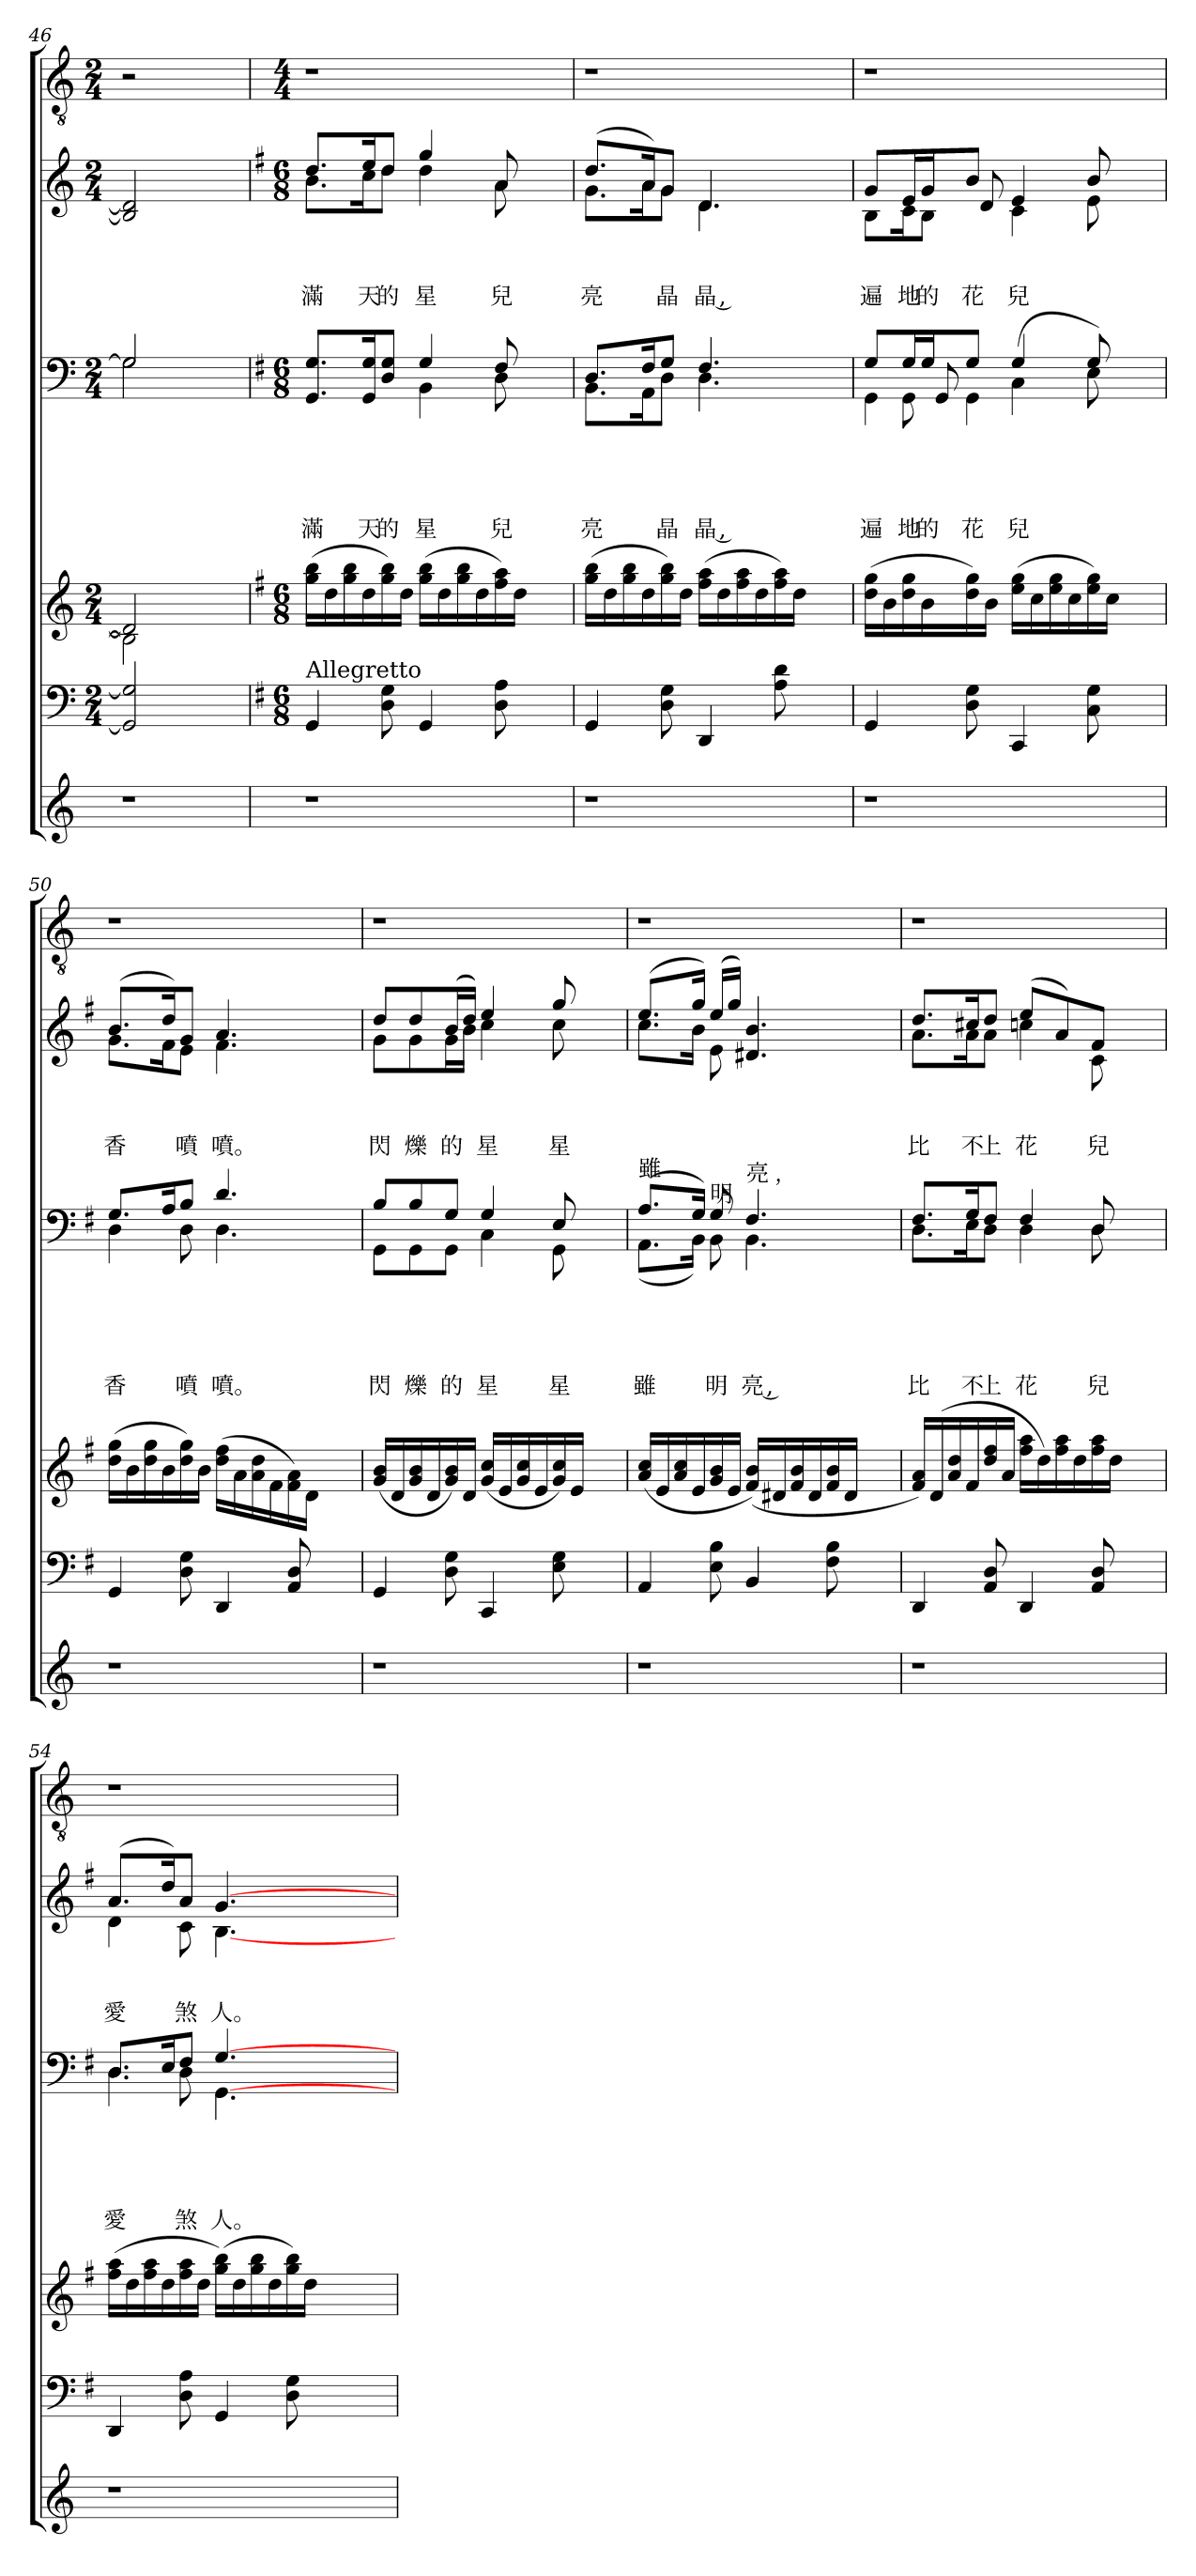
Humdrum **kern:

**kern	**kern	**kern	**kern	**text	**text	**text	**text	**text	**kern	**text	**text	**text	**kern
*part6	*part5	*part4	*part3	*part3	*part3	*part3	*part3	*part3	*part2	*part2	*part2	*part2	*part1
*staff6	*staff5	*staff4	*staff3	*staff3	*staff3	*staff3	*staff3	*staff3	*staff2	*staff2	*staff2	*staff2	*staff1
*clefG2	*clefF4	*clefG2	*clefF4	*	*	*	*	*	*clefG2	*	*	*	*clefGv2
*k[]	*k[]	*k[]	*k[]	*	*	*	*	*	*k[]	*	*	*	*k[]
*C:	*C:	*C:	*C:	*	*	*	*	*	*C:	*	*	*	*C:
*	*M2/4	*M2/4	*M2/4	*	*	*	*	*	*M2/4	*	*	*	*M2/4
=46	=46	=46	=46	=46	=46	=46	=46	=46	=46	=46	=46	=46	=46
*	*	*^	*^	*	*	*	*	*	*	*	*	*	*
1r	2GG/] 2G/]	2d/]	2B\]	2G/	2G\]	.	.	.	.	.	2B/] 2d/]	.	.	.	2r
.	2ryy	2ryy	2ryy	2ryy	2ryy	.	.	.	.	.	2ryy	.	.	.	2ryy
*	*	*v	*v	*	*	*	*	*	*	*	*	*	*	*	*
=47	=47	=47	=47	=47	=47	=47	=47	=47	=47	=47	=47	=47	=47	=47
*	*k[f#]	*k[f#]	*k[f#]	*	*	*	*	*	*	*k[f#]	*	*	*	*
*	*G:	*G:	*G:	*	*	*	*	*	*	*G:	*	*	*	*
*	*M6/8	*M6/8	*M6/8	*	*	*	*	*	*	*M6/8	*	*	*	*M4/4
*	*MM72	*MM72	*	*	*	*	*	*	*	*MM72	*	*	*	*
*	*	*^	*	*	*	*	*	*	*	*	*	*	*	*
!	!	!	!	!	!	!	!	!	!	!	!LO:TX:a:t=Allegretto	!	!	!	!
!	!	!LO:TX:a:t=Allegretto	!	!	!	!	!	!	!	!	!	!	!	!	!
!	!LO:TX:a:t=Allegretto	!	!	!	!	!	!	!	!	!	!	!	!	!	!
!	!	!	!	!	!	!	!	!	!	!LO:LY:b	!	!	!	!LO:LY:b	!
*	*	*v	*v	*	*	*	*	*	*	*	*^	*	*	*	*
1r	4GG/	(>16gg\ 16bb\LL	8.GG/ 8.G/L	4.ryy	.	.	.	.	滿	8.dd/L	8.b\L	.	.	滿	1r
.	.	16dd\	.	.	.	.	.	.	.	.	.	.	.	.	.
.	.	16gg\ 16bb\	.	.	.	.	.	.	.	.	.	.	.	.	.
!	!	!	!	!	!	!	!	!	!LO:LY:b	!	!	!	!	!LO:LY:b	!
.	.	16dd\	16GG/ 16G/k	.	.	.	.	.	天	16ee/k	16cc\k	.	.	天	.
!	!	!	!	!	!	!	!	!	!LO:LY:b	!	!	!	!	!LO:LY:b	!
.	8D\ 8G\	16gg\ 16bb\)	8D/ 8G/J	.	.	.	.	.	的	8dd/J	8dd\J	.	.	的	.
.	.	16dd\JJ	.	.	.	.	.	.	.	.	.	.	.	.	.
!	!	!	!	!	!	!	!	!	!LO:LY:b	!	!	!	!	!LO:LY:b	!
.	4GG/	(>16gg\ 16bb\LL	4G/	4BB\	.	.	.	.	星	4gg/	4dd\	.	.	星	.
.	.	16dd\	.	.	.	.	.	.	.	.	.	.	.	.	.
.	.	16gg\ 16bb\	.	.	.	.	.	.	.	.	.	.	.	.	.
.	.	16dd\	.	.	.	.	.	.	.	.	.	.	.	.	.
!	!	!	!	!	!	!	!	!	!LO:LY:b	!	!	!	!	!LO:LY:b	!
.	8D\ 8A\	16ff#\ 16aa\)	8F#/	8D\	.	.	.	.	兒	8a/	8a\	.	.	兒	.
.	.	16dd\JJ	.	.	.	.	.	.	.	.	.	.	.	.	.
.	4ryy	4ryy	4ryy	4ryy	.	.	.	.	.	4ryy	4ryy	.	.	.	.
=48	=48	=48	=48	=48	=48	=48	=48	=48	=48	=48	=48	=48	=48	=48	=48
!	!	!	!	!	!	!	!	!	!LO:LY:b	!	!	!	!	!LO:LY:b	!
1r	4GG/	(>16gg\ 16bb\LL	8.D/L	8.BB\L	.	.	.	.	亮	(>8.dd/L	8.g\L	.	.	亮	1r
.	.	16dd\	.	.	.	.	.	.	.	.	.	.	.	.	.
.	.	16gg\ 16bb\	.	.	.	.	.	.	.	.	.	.	.	.	.
.	.	16dd\	16F#/k	16AA\k	.	.	.	.	.	16a/k)	16a\k	.	.	.	.
!	!	!	!	!	!	!	!	!	!LO:LY:b:rj	!	!	!	!	!LO:LY:b:rj	!
.	8D\ 8G\	16gg\ 16bb\)	8G/J	8D\J	.	.	.	.	晶	8g/J	8g\J	.	.	晶	.
.	.	16dd\JJ	.	.	.	.	.	.	.	.	.	.	.	.	.
!	!	!	!	!	!	!	!	!	!LO:LY:b:rj	!	!	!	!	!LO:LY:b:rj	!
.	4DD/	(>16ff#\ 16aa\LL	4.F#/	4.D\	.	.	.	.	晶 ,	4.d/	4.d\	.	.	晶 ,	.
.	.	16dd\	.	.	.	.	.	.	.	.	.	.	.	.	.
.	.	16ff#\ 16aa\	.	.	.	.	.	.	.	.	.	.	.	.	.
.	.	16dd\	.	.	.	.	.	.	.	.	.	.	.	.	.
.	8A\ 8d\	16ff#\ 16aa\)	.	.	.	.	.	.	.	.	.	.	.	.	.
.	.	16dd\JJ	.	.	.	.	.	.	.	.	.	.	.	.	.
.	4ryy	4ryy	4ryy	4ryy	.	.	.	.	.	4ryy	4ryy	.	.	.	.
!!LO:LB:g=z
=49	=49	=49	=49	=49	=49	=49	=49	=49	=49	=49	=49	=49	=49	=49	=49
!	!	!	!	!	!	!	!	!	!LO:LY:b	!	!	!	!	!LO:LY:b	!
*	*	*	*^	*^	*	*	*	*	*	*	*^	*	*	*	*
1r	4GG/	(>16dd\ 16gg\LL	8G/L	4GG\	8ryy	8.ryy	.	.	.	.	遍	8g/L	8B\L	4ryy	.	.	遍	1r
.	.	16b\	.	.	.	.	.	.	.	.	.	.	.	.	.	.	.	.
!	!	!	!	!	!	!	!	!	!	!	!LO:LY:b	!	!	!	!	!	!LO:LY:b	!
.	.	16dd\ 16gg\	16G/L	.	8GG\	.	.	.	.	.	地	16e/L	16c\k	.	.	.	地	.
!	!	!	!	!	!	!	!	!	!	!	!LO:LY:b	!	!	!	!	!	!LO:LY:b	!
.	.	16b\	16G/J	.	.	8GG/	.	.	.	.	的	16g/J	8B\J	.	.	.	的	.
!	!	!	!	!	!	!	!	!	!	!	!LO:LY:b	!	!	!	!	!	!LO:LY:b	!
.	8D\ 8G\	16dd\ 16gg\)	8G/J	4GG\	4ryy	.	.	.	.	.	花	8b/J	.	8d/	.	.	花	.
.	.	16b\JJ	.	.	.	16ryy	.	.	.	.	.	.	4ryy	.	.	.	.	.
!	!	!	!	!	!	!	!	!	!	!	!LO:LY:b	!	!	!	!	!	!LO:LY:b	!
.	4CC/	(>16ee\ 16gg\LL	(4G/	.	.	(>4C\	.	.	.	.	兒	(<4c\	.	4e/	.	.	兒	.
.	.	16cc\	.	.	.	.	.	.	.	.	.	.	.	.	.	.	.	.
.	.	16ee\ 16gg\	.	4ryy	2ryy	.	.	.	.	.	.	.	.	.	.	.	.	.
.	.	16cc\	.	.	.	.	.	.	.	.	.	.	4..ryy	.	.	.	.	.
.	8C\ 8G\	16ee\ 16gg\)	(8E\	.	.	8G/)	.	.	.	.	.	(8b/	.	8e\)	.	.	.	.
.	.	16cc\JJ	.	.	.	.	.	.	.	.	.	.	.	.	.	.	.	.
.	4ryy	4ryy	4ryy	4ryy	.	4ryy	.	.	.	.	.	4ryy	.	4ryy	.	.	.	.
=50	=50	=50	=50	=50	=50	=50	=50	=50	=50	=50	=50	=50	=50	=50	=50	=50	=50	=50
!	!	!	!	!	!	!	!	!	!	!	!LO:LY:b	!	!	!	!	!	!LO:LY:b	!
*	*	*	*	*v	*v	*v	*	*	*	*	*	*	*	*	*	*	*	*
*	*	*	*	*	*	*	*	*	*	*	*v	*v	*	*	*	*
1r	4GG/	(>16dd\ 16gg\LL	8.G/L	4D\	.	.	.	.	香	(>8.b/L	8.g\L	.	.	香	1r
.	.	16b\	.	.	.	.	.	.	.	.	.	.	.	.	.
.	.	16dd\ 16gg\	.	.	.	.	.	.	.	.	.	.	.	.	.
.	.	16b\	16A/k	.	.	.	.	.	.	16dd/k)	16f#\k	.	.	.	.
!	!	!	!	!	!	!	!	!	!LO:LY:b	!	!	!	!	!LO:LY:b	!
.	8D\ 8G\	16dd\ 16gg\)	8B/J	8D\	.	.	.	.	噴	8g/J	8e\J	.	.	噴	.
.	.	16b\JJ	.	.	.	.	.	.	.	.	.	.	.	.	.
!	!	!	!	!	!	!	!	!	!LO:LY:b	!	!	!	!	!LO:LY:b	!
.	4DD/	(>16dd\ 16ff#\LL	4.d/	4.D\	.	.	.	.	噴。	4.a/	4.f#\	.	.	噴。	.
.	.	16a\	.	.	.	.	.	.	.	.	.	.	.	.	.
.	.	16a\ 16dd\	.	.	.	.	.	.	.	.	.	.	.	.	.
.	.	16f#\	.	.	.	.	.	.	.	.	.	.	.	.	.
.	8AA/ 8D/	16f#\ 16a\)	.	.	.	.	.	.	.	.	.	.	.	.	.
.	.	16d\JJ	.	.	.	.	.	.	.	.	.	.	.	.	.
.	4ryy	4ryy	4ryy	4ryy	.	.	.	.	.	4ryy	4ryy	.	.	.	.
=51	=51	=51	=51	=51	=51	=51	=51	=51	=51	=51	=51	=51	=51	=51	=51
!	!	!	!	!	!	!	!	!	!LO:LY:b:rj	!	!	!	!	!LO:LY:b:rj	!
1r	4GG/	(<16g/ 16b/LL	8B/L	8GG\L	.	.	.	.	閃	8dd/L	8g\L	.	.	閃	1r
.	.	16d/	.	.	.	.	.	.	.	.	.	.	.	.	.
!	!	!	!	!	!	!	!	!	!LO:LY:b	!	!	!	!	!LO:LY:b	!
.	.	16g/ 16b/	8B/	8GG\	.	.	.	.	爍	8dd/	8g\	.	.	爍	.
.	.	16d/	.	.	.	.	.	.	.	.	.	.	.	.	.
!	!	!	!	!	!	!	!	!	!LO:LY:b	!	!	!	!	!LO:LY:b	!
.	8D\ 8G\	16g/ 16b/)	8G/J	8GG\J	.	.	.	.	的	(>16b/L	16g\L	.	.	的	.
.	.	16d/JJ	.	.	.	.	.	.	.	16dd/JJ)	16b\JJ	.	.	.	.
!	!	!	!	!	!	!	!	!	!LO:LY:b	!	!	!	!	!LO:LY:b	!
.	4CC/	(<16g/ 16cc/LL	4G/	4C\	.	.	.	.	星	4ee/	4cc\	.	.	星	.
.	.	16e/	.	.	.	.	.	.	.	.	.	.	.	.	.
.	.	16g/ 16cc/	.	.	.	.	.	.	.	.	.	.	.	.	.
.	.	16e/	.	.	.	.	.	.	.	.	.	.	.	.	.
!	!	!	!	!	!	!	!	!	!LO:LY:b	!	!	!	!	!LO:LY:b	!
.	8E\ 8G\	16g/ 16cc/)	8E/	8GG\	.	.	.	.	星	8gg/	8cc\	.	.	星	.
.	.	16e/JJ	.	.	.	.	.	.	.	.	.	.	.	.	.
.	4ryy	4ryy	4ryy	4ryy	.	.	.	.	.	4ryy	4ryy	.	.	.	.
!!LO:PB:g=z
=52	=52	=52	=52	=52	=52	=52	=52	=52	=52	=52	=52	=52	=52	=52	=52
!	!	!	!LO:TX:a:t=雖	!	!	!	!	!	!	!	!	!	!	!	!
!	!	!	!	!	!	!	!	!	!LO:LY:b	!	!	!	!	!	!
1r	4AA/	(<16a/ 16cc/LL	(>8.A/L	(<8.AA\L	.	.	.	.	雖	(>8.ee/L	8.cc\L	.	.	.	1r
.	.	16e/	.	.	.	.	.	.	.	.	.	.	.	.	.
.	.	16a/ 16cc/	.	.	.	.	.	.	.	.	.	.	.	.	.
.	.	16e/	16G/Jk)	16BB\Jk)	.	.	.	.	.	16gg/Jk)	16b\Jk	.	.	.	.
!	!	!	!LO:TX:a:t=明	!	!	!	!	!	!	!	!	!	!	!	!
!	!	!	!	!	!	!	!	!	!LO:LY:b	!	!	!	!	!	!
.	8E\ 8B\	16g/ 16b/	8G/	8BB\	.	.	.	.	明	(>16ee/LL	8e\	.	.	.	.
.	.	16e/JJ	.	.	.	.	.	.	.	16gg/JJ)	.	.	.	.	.
!	!	!	!LO:TX:a:t=亮 ,	!	!	!	!	!	!	!	!	!	!	!	!
!	!	!	!	!	!	!	!	!	!LO:LY:b:rj	!	!	!	!	!	!
.	4BB/	(<16f#/ 16b/LL)	4.F#/	4.BB\	.	.	.	.	亮 ,	4.d#X/ 4.b/	4ryy	.	.	.	.
.	.	16d#X/	.	.	.	.	.	.	.	.	.	.	.	.	.
.	.	16f#/ 16b/	.	.	.	.	.	.	.	.	.	.	.	.	.
.	.	16d#/	.	.	.	.	.	.	.	.	.	.	.	.	.
.	8F#\ 8B\	16f#/ 16b/	.	.	.	.	.	.	.	.	4.ryy	.	.	.	.
.	.	16d#/JJ	.	.	.	.	.	.	.	.	.	.	.	.	.
.	4ryy	4ryy	4ryy	4ryy	.	.	.	.	.	4ryy	.	.	.	.	.
=53	=53	=53	=53	=53	=53	=53	=53	=53	=53	=53	=53	=53	=53	=53	=53
!	!	!	!	!	!	!	!	!	!LO:LY:b	!	!	!	!	!LO:LY:b	!
1r	4DD/	16f#/ 16a/LL)	8.F#/L	8.D\L	.	.	.	.	比	8.dd/L	8.a\L	.	.	比	1r
.	.	(<16d/	.	.	.	.	.	.	.	.	.	.	.	.	.
.	.	16a/ 16dd/	.	.	.	.	.	.	.	.	.	.	.	.	.
!	!	!	!	!	!	!	!	!	!LO:LY:b	!	!	!	!	!LO:LY:b	!
.	.	16f#/	16G/k	16E\k	.	.	.	.	不	16cc#X/k	16a\k	.	.	不	.
!	!	!	!	!	!	!	!	!	!LO:LY:b	!	!	!	!	!LO:LY:b	!
.	8AA/ 8D/	16dd/ 16ff#/	8F#/J	8D\J	.	.	.	.	上	8dd/J	8a\J	.	.	上	.
.	.	16a/JJ	.	.	.	.	.	.	.	.	.	.	.	.	.
!	!	!	!	!	!	!	!	!	!LO:LY:b	!	!	!	!	!LO:LY:b	!
.	4DD/	16ff#\ 16aa\LL	4F#/	4D\	.	.	.	.	花	(>8ee/L	4ccn\	.	.	花	.
.	.	16dd\)	.	.	.	.	.	.	.	.	.	.	.	.	.
.	.	16ff#\ 16aa\	.	.	.	.	.	.	.	8a/)	.	.	.	.	.
.	.	16dd\	.	.	.	.	.	.	.	.	.	.	.	.	.
!	!	!	!	!	!	!	!	!	!LO:LY:b	!	!	!	!	!LO:LY:b	!
.	8AA/ 8D/	16ff#\ 16aa\	8D/	8D\	.	.	.	.	兒	8f#/J	8c\	.	.	兒	.
.	.	16dd\JJ	.	.	.	.	.	.	.	.	.	.	.	.	.
.	4ryy	4ryy	4ryy	4ryy	.	.	.	.	.	4ryy	4ryy	.	.	.	.
=54	=54	=54	=54	=54	=54	=54	=54	=54	=54	=54	=54	=54	=54	=54	=54
!	!	!	!	!	!	!	!	!	!LO:LY:b	!	!	!	!	!LO:LY:b	!
*	*	*	*	*^	*	*	*	*	*	*	*	*	*	*	*
1r	4DD/	(>16ff#\ 16aa\LL)	8.D/L	4.D\	4ryy	.	.	.	.	愛	(>8.a/L	4d\	.	.	愛	1r
.	.	16dd\	.	.	.	.	.	.	.	.	.	.	.	.	.	.
.	.	16ff#\ 16aa\	.	.	.	.	.	.	.	.	.	.	.	.	.	.
.	.	16dd\	16E/k	.	.	.	.	.	.	.	16dd/k)	.	.	.	.	.
!	!	!	!	!	!	!	!	!	!	!LO:LY:b	!	!	!	!	!LO:LY:b	!
.	8D\ 8A\	16ff#\ 16aa\	8F#/J	.	8D\	.	.	.	.	煞	8a/J	8c\	.	.	煞	.
.	.	16dd\JJ	.	.	.	.	.	.	.	.	.	.	.	.	.	.
!	!	!	!	!	!	!	!	!	!	!LO:LY:b	!	!	!	!	!LO:LY:b	!
.	4GG/	(>16gg\ 16bb\LL)	[<4.GG\	4ryy	[<4.G/	.	.	.	.	人。	[<4.g/	[<4.B\	.	.	人。	.
.	.	16dd\	.	.	.	.	.	.	.	.	.	.	.	.	.	.
.	.	16gg\ 16bb\	.	.	.	.	.	.	.	.	.	.	.	.	.	.
.	.	16dd\	.	.	.	.	.	.	.	.	.	.	.	.	.	.
.	8D\ 8G\	16gg\ 16bb\)	.	4.ryy	.	.	.	.	.	.	.	.	.	.	.	.
.	.	16dd\JJ	.	.	.	.	.	.	.	.	.	.	.	.	.	.
.	4ryy	4ryy	4ryy	.	4ryy	.	.	.	.	.	4ryy	4ryy	.	.	.	.
*	*	*	*v	*v	*v	*	*	*	*	*	*	*	*	*	*	*
*	*	*	*	*	*	*	*	*	*v	*v	*	*	*	*
=	=	=	=	=	=	=	=	=	=	=	=	=	=
*-	*-	*-	*-	*-	*-	*-	*-	*-	*-	*-	*-	*-	*-
